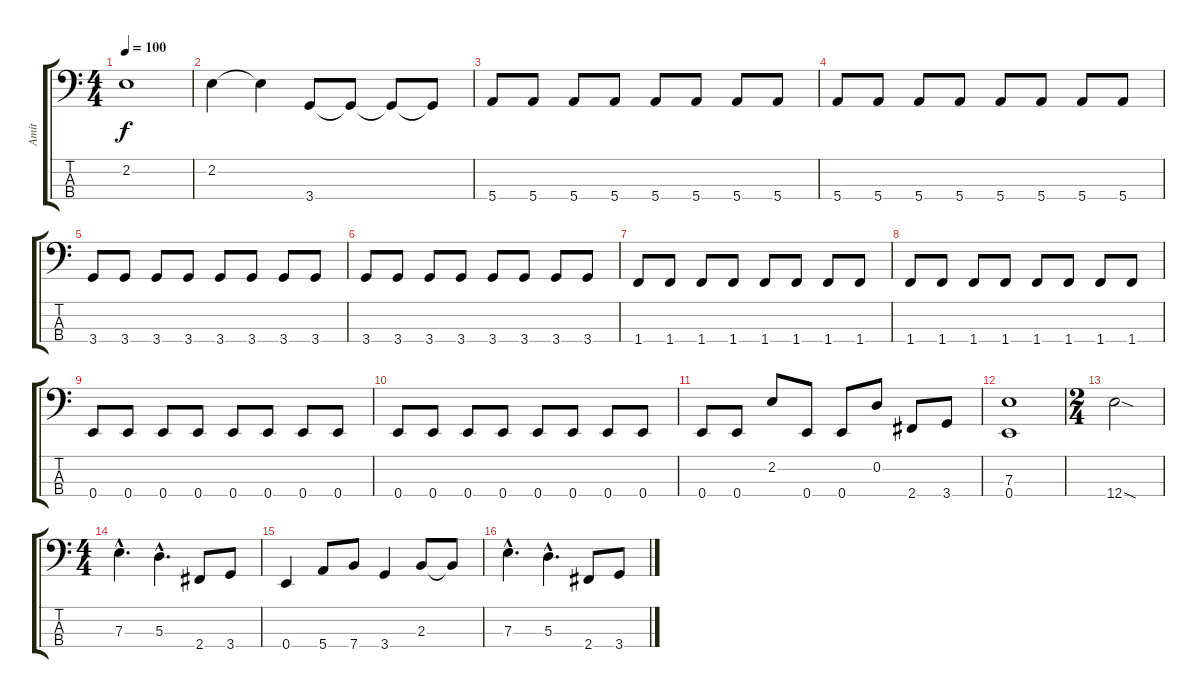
\track ("Amit" "Amit") {instrument electricbassfinger}
\staff {score tabs}
\tuning (G2 D2 A1 E1) {hide}
\ts (4 4)
\tempo 100
\clef f4
\ks c
2.2.1{dy f} |
2.2.4 2.2{t}.4 3.4.8 3.4{t}.8 3.4{t}.8 3.4{t}.8 |
5.4.8 5.4.8 5.4.8 5.4.8 5.4.8 5.4.8 5.4.8 5.4.8 |
5.4.8 5.4.8 5.4.8 5.4.8 5.4.8 5.4.8 5.4.8 5.4.8 |
3.4.8 3.4.8 3.4.8 3.4.8 3.4.8 3.4.8 3.4.8 3.4.8 |
3.4.8 3.4.8 3.4.8 3.4.8 3.4.8 3.4.8 3.4.8 3.4.8 |
1.4.8 1.4.8 1.4.8 1.4.8 1.4.8 1.4.8 1.4.8 1.4.8 |
1.4.8 1.4.8 1.4.8 1.4.8 1.4.8 1.4.8 1.4.8 1.4.8 |
0.4.8 0.4.8 0.4.8 0.4.8 0.4.8 0.4.8 0.4.8 0.4.8 |
0.4.8 0.4.8 0.4.8 0.4.8 0.4.8 0.4.8 0.4.8 0.4.8 |
0.4.8 0.4.8 2.2.8 0.4.8 0.4.8 0.2.8 2.4.8 3.4.8 |
(7.3 0.4).1 |
\ts (2 4)
12.4{sod}.2 |
\ts (4 4)
7.3{hac}.4{d} 5.3{hac}.4{d} 2.4.8 3.4.8 |
0.4.4 5.4.8 7.4.8 3.4.4 2.3.8 2.3{t}.8 |
7.3{hac}.4{d} 5.3{hac}.4{d} 2.4.8 3.4.8
